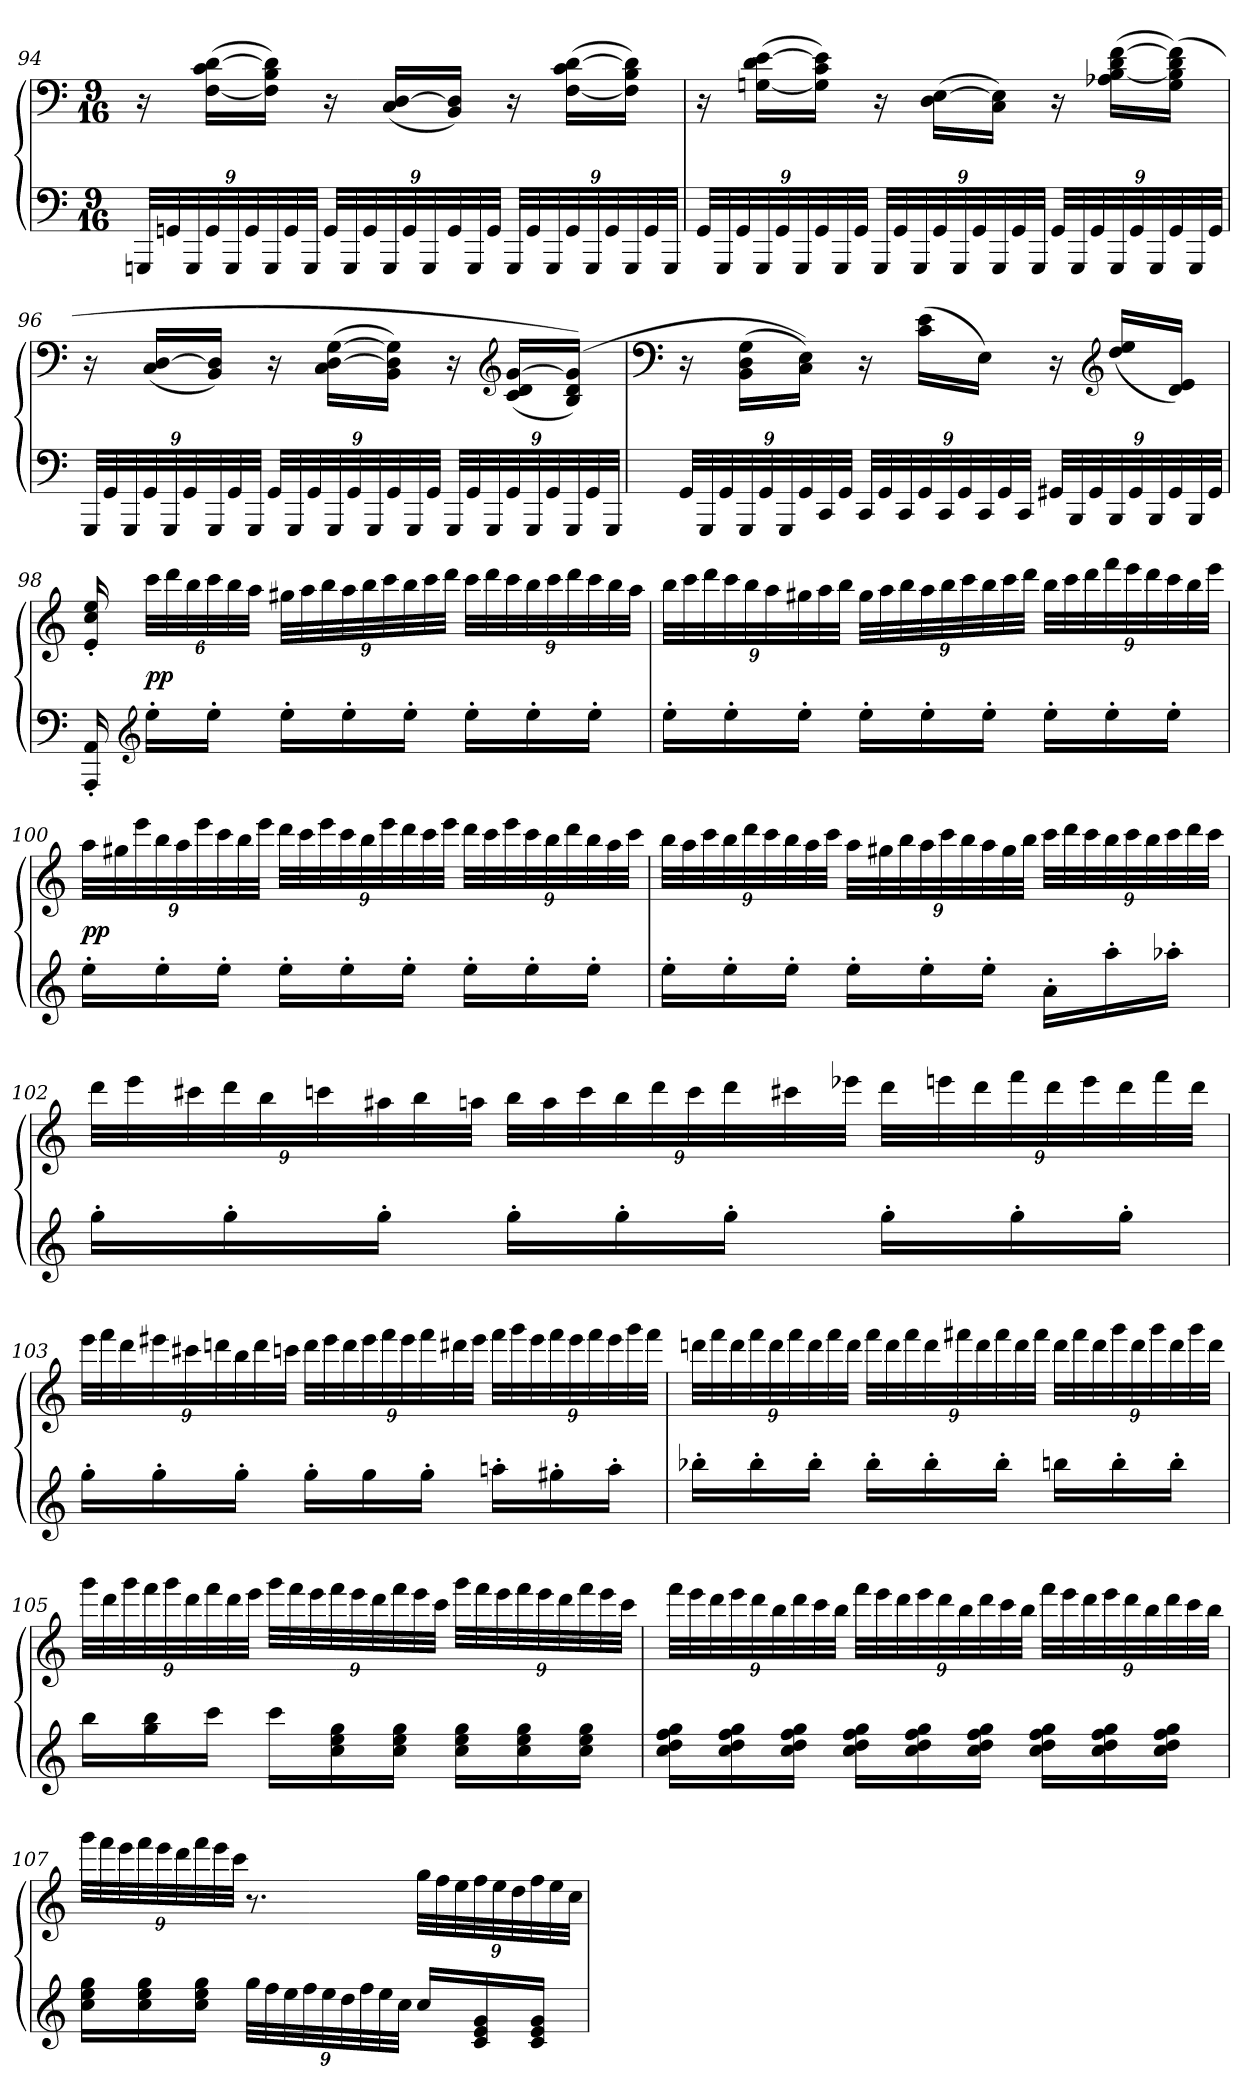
**kern	**kern	**dynam
*part1	*part1	*part1
*staff2	*staff1	*staff1/2
*clefF4	*clefF4	*
*k[]	*k[]	*
*C:	*C:	*
*M9/16	*M9/16	*
=94	=94	=94
48GGGn/LLL	16r	.
48GGn/	.	.
48GGG/	.	.
48GG/	([16F\ 16c\ [16d\LL	.
48GGG/	.	.
48GG/	.	.
48GGG/	16F]\ 16B\ 16d]\JJ)	.
48GG/	.	.
48GGG/JJJ	.	.
48GG/LLL	16r	.
48GGG/	.	.
48GG/	.	.
48GGG/	(16C/ [16D/LL	.
48GG/	.	.
48GGG/	.	.
48GG/	16BB/ 16D]/JJ)	.
48GGG/	.	.
48GG/JJJ	.	.
48GGG/LLL	16r	.
48GG/	.	.
48GGG/	.	.
48GG/	([16F\ 16c\ [16d\LL	.
48GGG/	.	.
48GG/	.	.
48GGG/	16F]\ 16B\ 16d]\JJ)	.
48GG/	.	.
48GGG/JJJ	.	.
=95	=95	=95
48GG/LLL	16r	.
48GGG/	.	.
48GG/	.	.
48GGG/	([16Gn\ 16d\ [16e\LL	.
48GG/	.	.
48GGG/	.	.
48GG/	16G]\ 16c\ 16e]\JJ)	.
48GGG/	.	.
48GG/JJJ	.	.
48GGG/LLL	16r	.
48GG/	.	.
48GGG/	.	.
48GG/	(16D\ [16E\LL	.
48GGG/	.	.
48GG/	.	.
48GGG/	16C\ 16E]\JJ)	.
48GG/	.	.
48GGG/JJJ	.	.
48GG/LLL	16r	.
48GGG/	.	.
48GG/	.	.
48GGG/	(16A-X\ [16B\ 16d\ [16f\LL	.
48GG/	.	.
48GGG/	.	.
48GG/	(16G\ 16B]\ 16d\ 16f]\JJ)	.
48GGG/	.	.
48GG/JJJ	.	.
=96	=96	=96
48GGG/LLL	16r	.
48GG/	.	.
48GGG/	.	.
48GG/	(16C/ [16D/LL	.
48GGG/	.	.
48GG/	.	.
48GGG/	16BB/ 16D]/JJ)	.
48GG/	.	.
48GGG/JJJ	.	.
48GG/LLL	16r	.
48GGG/	.	.
48GG/	.	.
48GGG/	(16C\ [16D\ [16G\LL	.
48GG/	.	.
48GGG/	.	.
48GG/	16BB\ 16D]\ 16G]\JJ)	.
48GGG/	.	.
48GG/JJJ	.	.
48GGG/LLL	16r	.
48GG/	.	.
48GGG/	.	.
*	*clefG2	*
48GG/	(16c/ 16d/ [16g/LL	.
48GGG/	.	.
48GG/	.	.
48GGG/	(16B/ 16d/ 16g]/JJ))	.
48GG/	.	.
48GGG/JJJ	.	.
=97	=97	=97
*	*clefF4	*
48GG/LLL	16r	.
48GGG/	.	.
48GG/	.	.
48GGG/	(16BB\ 16D\ 16G\LL	.
48GG/	.	.
48GGG/	.	.
48GG/	16C\ 16E\JJ))	.
48CC/	.	.
48GG/JJJ	.	.
48CC/LLL	16r	.
48GG/	.	.
48CC/	.	.
48GG/	(16c\ 16e\LL	.
48CC/	.	.
48GG/	.	.
48CC/	16E\JJ)	.
48GG/	.	.
48CC/JJJ	.	.
48GG#X/LLL	16r	.
48BBB/	.	.
48GG#/	.	.
*	*clefG2	*
48BBB/	(16dd/ 16ee/LL	.
48GG#/	.	.
48BBB/	.	.
48GG#/	16d/ 16e/JJ)	.
48BBB/	.	.
48GG#/JJJ	.	.
=98	=98	=98
16AAA'/ 16AA'/	16e'/ 16cc'/ 16ee'/	.
*clefG2	*	*
16ee'\LL	48ccc\LLL	pp
.	48ddd\	.
.	48bb\	.
16ee'\JJ	48ccc\	.
.	48bb\	.
.	48aa\JJJ	.
16ee'\LL	48gg#X\LLL	.
.	48aa\	.
.	48bb\	.
16ee'\	48aa\	.
.	48bb\	.
.	48ccc\	.
16ee'\JJ	48bb\	.
.	48ccc\	.
.	48ddd\JJJ	.
16ee'\LL	48ccc\LLL	.
.	48ddd\	.
.	48ccc\	.
16ee'\	48bb\	.
.	48ccc\	.
.	48ddd\	.
16ee'\JJ	48ccc\	.
.	48bb\	.
.	48aa\JJJ	.
=99	=99	=99
16ee'\LL	48bb\LLL	.
.	48ccc\	.
.	48ddd\	.
16ee'\	48ccc\	.
.	48bb\	.
.	48aa\	.
16ee'\JJ	48gg#X\	.
.	48aa\	.
.	48bb\JJJ	.
16ee'\LL	48gg#\LLL	.
.	48aa\	.
.	48bb\	.
16ee'\	48aa\	.
.	48bb\	.
.	48ccc\	.
16ee'\JJ	48bb\	.
.	48ccc\	.
.	48ddd\JJJ	.
16ee'\LL	48bb\LLL	.
.	48ccc\	.
.	48ddd\	.
16ee'\	48fff\	.
.	48eee\	.
.	48ddd\	.
16ee'\JJ	48ccc\	.
.	48bb\	.
.	48eee\JJJ	.
=100	=100	=100
16ee'\LL	48aa\LLL	pp
.	48gg#X\	.
.	48eee\	.
16ee'\	48bb\	.
.	48aa\	.
.	48eee\	.
16ee'\JJ	48ccc\	.
.	48bb\	.
.	48eee\JJJ	.
16ee'\LL	48ddd\LLL	.
.	48ccc\	.
.	48eee\	.
16ee'\	48ccc\	.
.	48bb\	.
.	48eee\	.
16ee'\JJ	48ddd\	.
.	48ccc\	.
.	48eee\JJJ	.
16ee'\LL	48ddd\LLL	.
.	48ccc\	.
.	48eee\	.
16ee'\	48ccc\	.
.	48bb\	.
.	48ddd\	.
16ee'\JJ	48bb\	.
.	48aa\	.
.	48ccc\JJJ	.
=101	=101	=101
16ee'\LL	48bb\LLL	.
.	48aa\	.
.	48ccc\	.
16ee'\	48bb\	.
.	48ddd\	.
.	48ccc\	.
16ee'\JJ	48bb\	.
.	48aa\	.
.	48ccc\JJJ	.
16ee'\LL	48aa\LLL	.
.	48gg#X\	.
.	48bb\	.
16ee'\	48aa\	.
.	48ccc\	.
.	48bb\	.
16ee'\JJ	48aa\	.
.	48gg#\	.
.	48bb\JJJ	.
16a'\LL	48ccc\LLL	.
.	48ddd\	.
.	48ccc\	.
16aa'\	48bb\	.
.	48ccc\	.
.	48bb\	.
16aa-X'\JJ	48ccc\	.
.	48ddd\	.
.	48ccc\JJJ	.
=102	=102	=102
16gg'\LL	48ddd\LLL	.
.	48eee\	.
.	48ccc#X\	.
16gg'\	48ddd\	.
.	48bb\	.
.	48cccn\	.
16gg'\JJ	48aa#X\	.
.	48bb\	.
.	48aan\JJJ	.
16gg'\LL	48bb\LLL	.
.	48aa\	.
.	48ccc\	.
16gg'\	48bb\	.
.	48ddd\	.
.	48ccc\	.
16gg'\JJ	48ddd\	.
.	48ccc#X\	.
.	48eee-X\JJJ	.
16gg'\LL	48ddd\LLL	.
.	48eeen\	.
.	48ddd\	.
16gg'\	48fff\	.
.	48ddd\	.
.	48eee\	.
16gg'\JJ	48ddd\	.
.	48fff\	.
.	48ddd\JJJ	.
=103	=103	=103
16gg'\LL	48eee\LLL	.
.	48fff\	.
.	48ddd\	.
16gg'\	48eee#X\	.
.	48ccc#X\	.
.	48dddn\	.
16gg'\JJ	48bb\	.
.	48ddd\	.
.	48cccn\JJJ	.
16gg'\LL	48ddd\LLL	.
.	48eee#\	.
.	48ddd\	.
16gg\	48eee#\	.
.	48fff\	.
.	48eee#\	.
16gg'\JJ	48fff\	.
.	48ddd#X\	.
.	48eee#\JJJ	.
16aan'\LL	48fff\LLL	.
.	48ggg\	.
.	48eee#\	.
16gg#X'\	48fff\	.
.	48eee#\	.
.	48fff\	.
16aa'\JJ	48eee#\	.
.	48ggg\	.
.	48fff\JJJ	.
=104	=104	=104
16bb-X'\LL	48dddn\LLL	.
.	48fff\	.
.	48ddd\	.
16bb-'\	48fff\	.
.	48ddd\	.
.	48fff\	.
16bb-'\JJ	48ddd\	.
.	48fff\	.
.	48ddd\JJJ	.
16bb-'\LL	48fff\LLL	.
.	48ddd\	.
.	48fff\	.
16bb-'\	48ddd\	.
.	48fff#X\	.
.	48ddd\	.
16bb-'\JJ	48fff#\	.
.	48ddd\	.
.	48fff#\JJJ	.
16bbn\LL	48ddd\LLL	.
.	48fff#\	.
.	48ddd\	.
16bb'\	48ggg\	.
.	48ddd\	.
.	48ggg\	.
16bb'\JJ	48ddd\	.
.	48ggg\	.
.	48ddd\JJJ	.
=105	=105	=105
16bb\LL	48ggg\LLL	.
.	48ddd\	.
.	48ggg\	.
16gg\ 16bb\	48fff\	.
.	48ggg\	.
.	48ddd\	.
16ccc\JJ	48fff\	.
.	48ddd\	.
.	48eee\JJJ	.
16ccc\LL	48ggg\LLL	.
.	48fff\	.
.	48eee\	.
16cc\ 16ee\ 16gg\	48fff\	.
.	48eee\	.
.	48ddd\	.
16cc\ 16ee\ 16gg\JJ	48fff\	.
.	48eee\	.
.	48ccc\JJJ	.
16cc\ 16ee\ 16gg\LL	48ggg\LLL	.
.	48fff\	.
.	48eee\	.
16cc\ 16ee\ 16gg\	48fff\	.
.	48eee\	.
.	48ddd\	.
16cc\ 16ee\ 16gg\JJ	48fff\	.
.	48eee\	.
.	48ccc\JJJ	.
=106	=106	=106
16cc\ 16dd\ 16ff\ 16gg\LL	48fff\LLL	.
.	48eee\	.
.	48ddd\	.
16cc\ 16dd\ 16ff\ 16gg\	48eee\	.
.	48ddd\	.
.	48bb\	.
16cc\ 16dd\ 16ff\ 16gg\JJ	48ddd\	.
.	48ccc\	.
.	48bb\JJJ	.
16cc\ 16dd\ 16ff\ 16gg\LL	48fff\LLL	.
.	48eee\	.
.	48ddd\	.
16cc\ 16dd\ 16ff\ 16gg\	48eee\	.
.	48ddd\	.
.	48bb\	.
16cc\ 16dd\ 16ff\ 16gg\JJ	48ddd\	.
.	48ccc\	.
.	48bb\JJJ	.
16cc\ 16dd\ 16ff\ 16gg\LL	48fff\LLL	.
.	48eee\	.
.	48ddd\	.
16cc\ 16dd\ 16ff\ 16gg\	48eee\	.
.	48ddd\	.
.	48bb\	.
16cc\ 16dd\ 16ff\ 16gg\JJ	48ddd\	.
.	48ccc\	.
.	48bb\JJJ	.
=107	=107	=107
16cc\ 16ee\ 16gg\LL	48ggg\LLL	.
.	48fff\	.
.	48eee\	.
16cc\ 16ee\ 16gg\	48fff\	.
.	48eee\	.
.	48ddd\	.
16cc\ 16ee\ 16gg\JJ	48fff\	.
.	48eee\	.
.	48ccc\JJJ	.
48gg\LLL	8.r	.
48ff\	.	.
48ee\	.	.
48ff\	.	.
48ee\	.	.
48dd\	.	.
48ff\	.	.
48ee\	.	.
48cc\JJJ	.	.
16cc/LL	48gg\LLL	.
.	48ff\	.
.	48ee\	.
16c/ 16e/ 16g/	48ff\	.
.	48ee\	.
.	48dd\	.
16c/ 16e/ 16g/JJ	48ff\	.
.	48ee\	.
.	48cc\JJJ	.
=	=	=
*-	*-	*-
